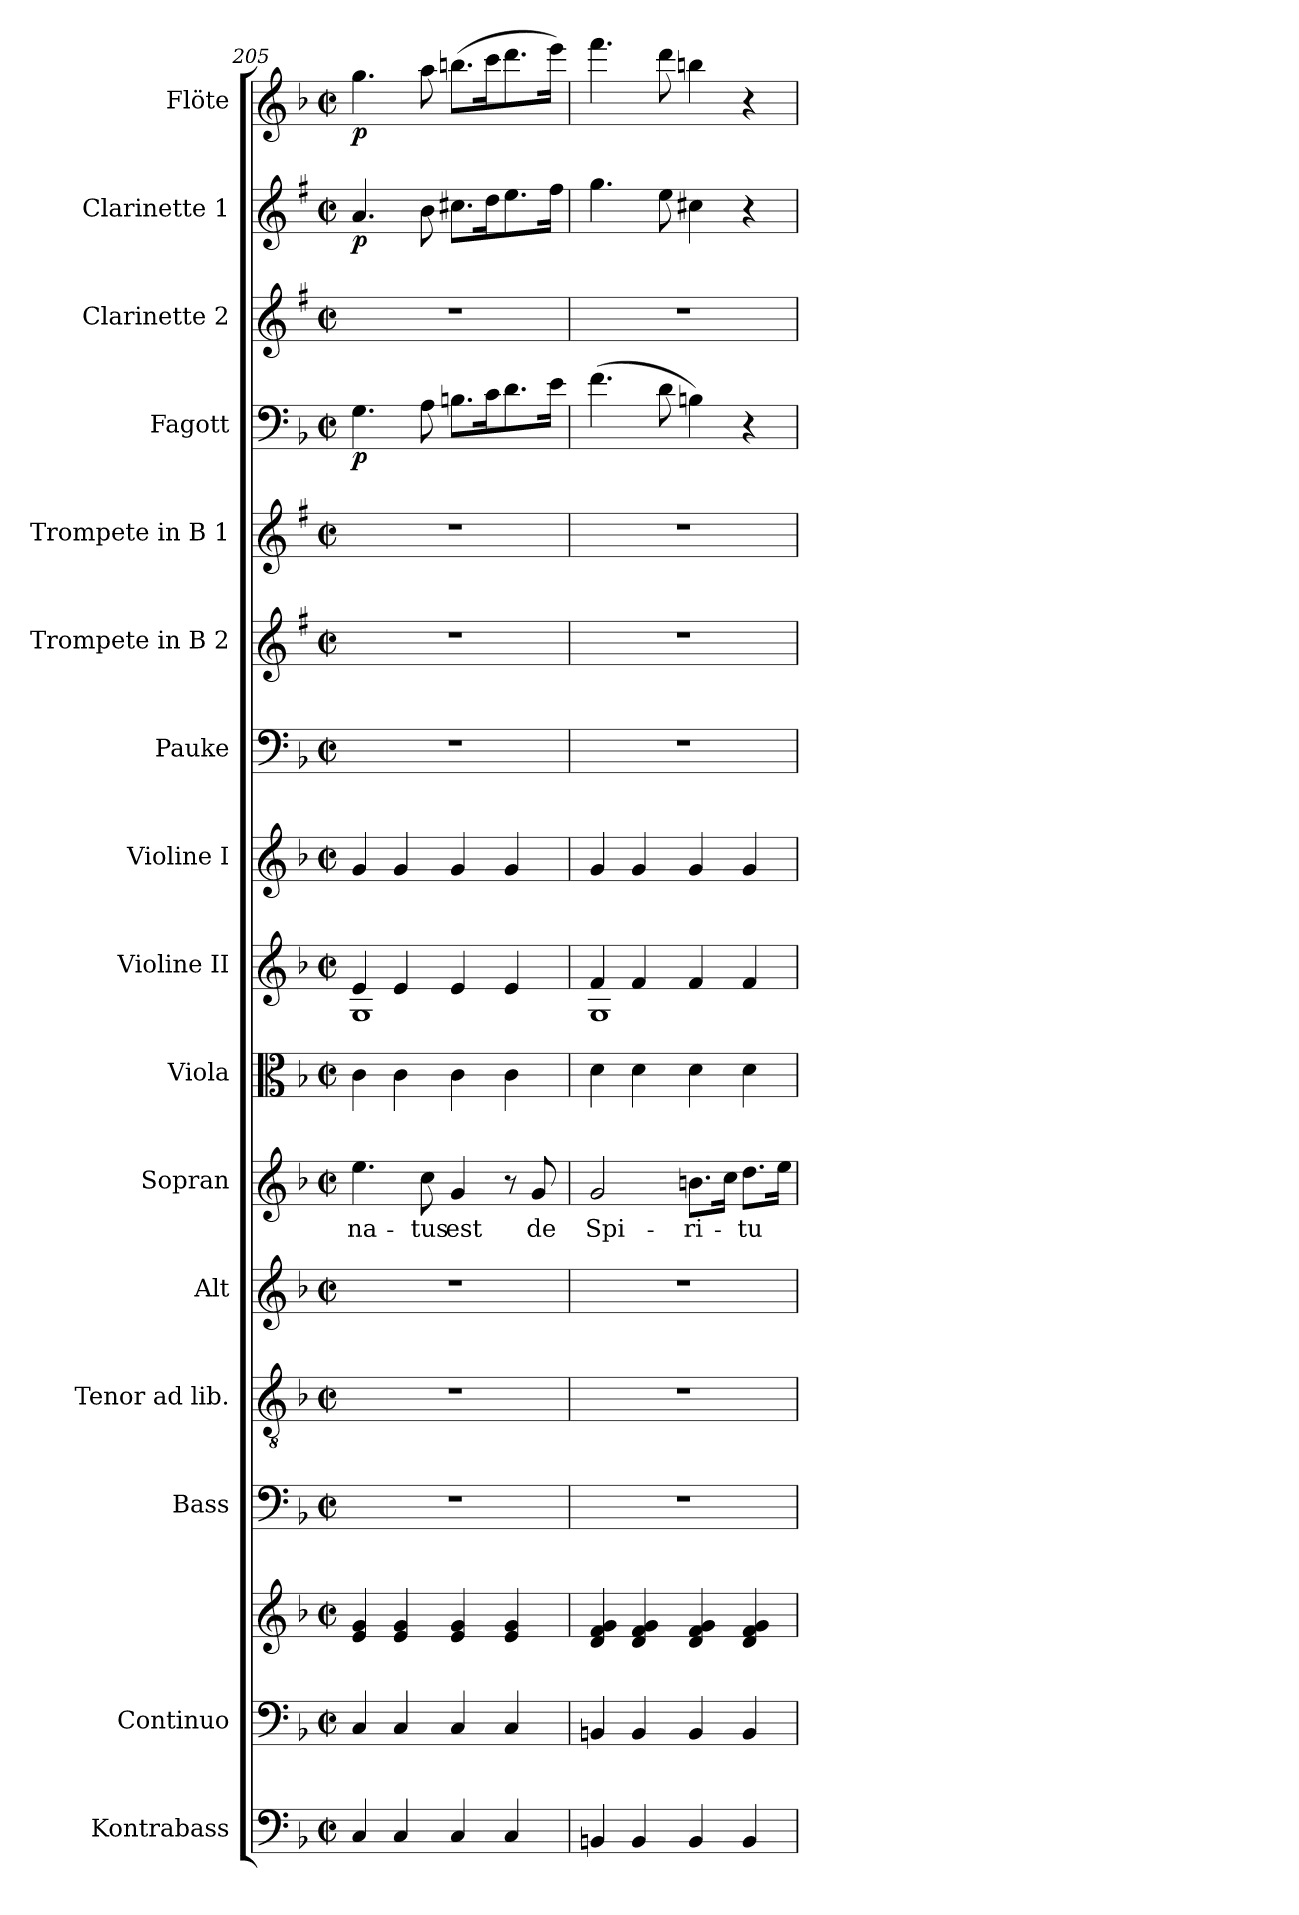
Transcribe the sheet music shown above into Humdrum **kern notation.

**kern	**kern	**kern	**kern	**kern	**kern	**kern	**text	**kern	**kern	**kern	**kern	**kern	**kern	**kern	**dynam	**kern	**kern	**dynam	**kern	**dynam
*part16	*part15	*part15	*part14	*part13	*part12	*part11	*part11	*part10	*part9	*part8	*part7	*part6	*part5	*part4	*part4	*part3	*part2	*part2	*part1	*part1
*staff17	*staff16	*staff15	*staff14	*staff13	*staff12	*staff11	*staff11	*staff10	*staff9	*staff8	*staff7	*staff6	*staff5	*staff4	*staff4	*staff3	*staff2	*staff2	*staff1	*staff1
*I"Kontrabass	*I"Continuo	*	*I"Bass	*I"Tenor ad lib.	*I"Alt	*I"Sopran	*	*I"Viola	*I"Violine II	*I"Violine I	*I"Pauke	*I"Trompete in B 2	*I"Trompete in B 1	*I"Fagott	*	*I"Clarinette 2	*I"Clarinette 1	*	*I"Flöte	*
*I'Kb.	*I'cont.	*	*I'B	*I'T	*I'A	*I'S	*	*I'Vla.	*I'Vl. II	*I'Vl. I	*I'Pk.	*	*	*I'Fg.	*	*I'Cl. 2	*I'Cl. 1	*	*I'Fl.	*
*clefF4	*clefF4	*clefG2	*clefF4	*clefGv2	*clefG2	*clefG2	*	*clefC3	*clefG2	*clefG2	*clefF4	*clefG2	*clefG2	*clefF4	*	*clefG2	*clefG2	*	*clefG2	*
*ITrd7c12	*	*	*	*	*	*	*	*	*	*	*	*ITrd1c2	*ITrd1c2	*	*	*ITrd1c2	*ITrd1c2	*	*	*
*k[b-]	*k[b-]	*k[b-]	*k[b-]	*k[b-]	*k[b-]	*k[b-]	*	*k[b-]	*k[b-]	*k[b-]	*k[b-]	*k[b-]	*k[b-]	*k[b-]	*	*k[b-]	*k[b-]	*	*k[b-]	*
*F:	*F:	*F:	*F:	*F:	*F:	*F:	*	*F:	*F:	*F:	*F:	*F:	*F:	*F:	*	*F:	*F:	*	*F:	*
*M2/2	*M2/2	*M2/2	*M2/2	*M2/2	*M2/2	*M2/2	*	*M2/2	*M2/2	*M2/2	*M2/2	*M2/2	*M2/2	*M2/2	*	*M2/2	*M2/2	*	*M2/2	*
*met(c|)	*met(c|)	*met(c|)	*met(c|)	*met(c|)	*met(c|)	*met(c|)	*	*met(c|)	*met(c|)	*met(c|)	*met(c|)	*met(c|)	*met(c|)	*met(c|)	*	*met(c|)	*met(c|)	*	*met(c|)	*
=205	=205	=205	=205	=205	=205	=205	=205	=205	=205	=205	=205	=205	=205	=205	=205	=205	=205	=205	=205	=205
!	!	!	!	!	!	!	!LO:LY:b	!	!	!	!	!	!	!	!LO:DY:b	!	!	!LO:DY:b	!	!LO:DY:b
*	*	*	*	*	*	*	*	*	*^	*	*	*	*	*	*	*	*	*	*	*
4CC/	4C/	4e/ 4g/	1r	1r	1r	4.ee\	-na-	4c\	4e/	1G	4g/	1r	1r	1r	4.G\	p	1r	4.g/	p	4.gg\	p
4CC/	4C/	4e/ 4g/	.	.	.	.	.	4c\	4e/	.	4g/	.	.	.	.	.	.	.	.	.	.
!	!	!	!	!	!	!	!LO:LY:b	!	!	!	!	!	!	!	!	!	!	!	!	!	!
.	.	.	.	.	.	8cc\	-tus	.	.	.	.	.	.	.	8A\	.	.	8a\	.	8aa\	.
!	!	!	!	!	!	!	!LO:LY:b	!	!	!	!	!	!	!	!	!	!	!	!	!	!
4CC/	4C/	4e/ 4g/	.	.	.	4g/	est	4c\	4e/	.	4g/	.	.	.	8.Bn\L	.	.	8.bn\L	.	(>8.bbn\L	.
.	.	.	.	.	.	.	.	.	.	.	.	.	.	.	16c\k	.	.	16cc\k	.	16ccc\k	.
4CC/	4C/	4e/ 4g/	.	.	.	8r	.	4c\	4e/	.	4g/	.	.	.	8.d\	.	.	8.dd\	.	8.ddd\	.
!	!	!	!	!	!	!	!LO:LY:b	!	!	!	!	!	!	!	!	!	!	!	!	!	!
.	.	.	.	.	.	8g/	de	.	.	.	.	.	.	.	.	.	.	.	.	.	.
.	.	.	.	.	.	.	.	.	.	.	.	.	.	.	16e\Jk	.	.	16ee\Jk	.	16eee\Jk)	.
=206	=206	=206	=206	=206	=206	=206	=206	=206	=206	=206	=206	=206	=206	=206	=206	=206	=206	=206	=206	=206	=206
!	!	!	!	!	!	!	!LO:LY:b	!	!	!	!	!	!	!	!	!	!	!	!	!	!
4BBBn/	4BBn/	4d/ 4f/ 4g/	1r	1r	1r	2g/	Spi-	4d\	4f/	1G	4g/	1r	1r	1r	(>4.f\	.	1r	4.ff\	.	4.fff\	.
4BBB/	4BB/	4d/ 4f/ 4g/	.	.	.	.	.	4d\	4f/	.	4g/	.	.	.	.	.	.	.	.	.	.
.	.	.	.	.	.	.	.	.	.	.	.	.	.	.	8d\	.	.	8dd\	.	8ddd\	.
!	!	!	!	!	!	!	!LO:LY:b	!	!	!	!	!	!	!	!	!	!	!	!	!	!
4BBB/	4BB/	4d/ 4f/ 4g/	.	.	.	8.bn\L	-ri-	4d\	4f/	.	4g/	.	.	.	4Bn\)	.	.	4bn\	.	4bbn\	.
.	.	.	.	.	.	16cc\Jk	.	.	.	.	.	.	.	.	.	.	.	.	.	.	.
!	!	!	!	!	!	!	!LO:LY:b	!	!	!	!	!	!	!	!	!	!	!	!	!	!
4BBB/	4BB/	4d/ 4f/ 4g/	.	.	.	8.dd\L	-tu	4d\	4f/	.	4g/	.	.	.	4r	.	.	4r	.	4r	.
.	.	.	.	.	.	16ee\Jk	.	.	.	.	.	.	.	.	.	.	.	.	.	.	.
*	*	*	*	*	*	*	*	*	*v	*v	*	*	*	*	*	*	*	*	*	*	*
=	=	=	=	=	=	=	=	=	=	=	=	=	=	=	=	=	=	=	=	=
*-	*-	*-	*-	*-	*-	*-	*-	*-	*-	*-	*-	*-	*-	*-	*-	*-	*-	*-	*-	*-
